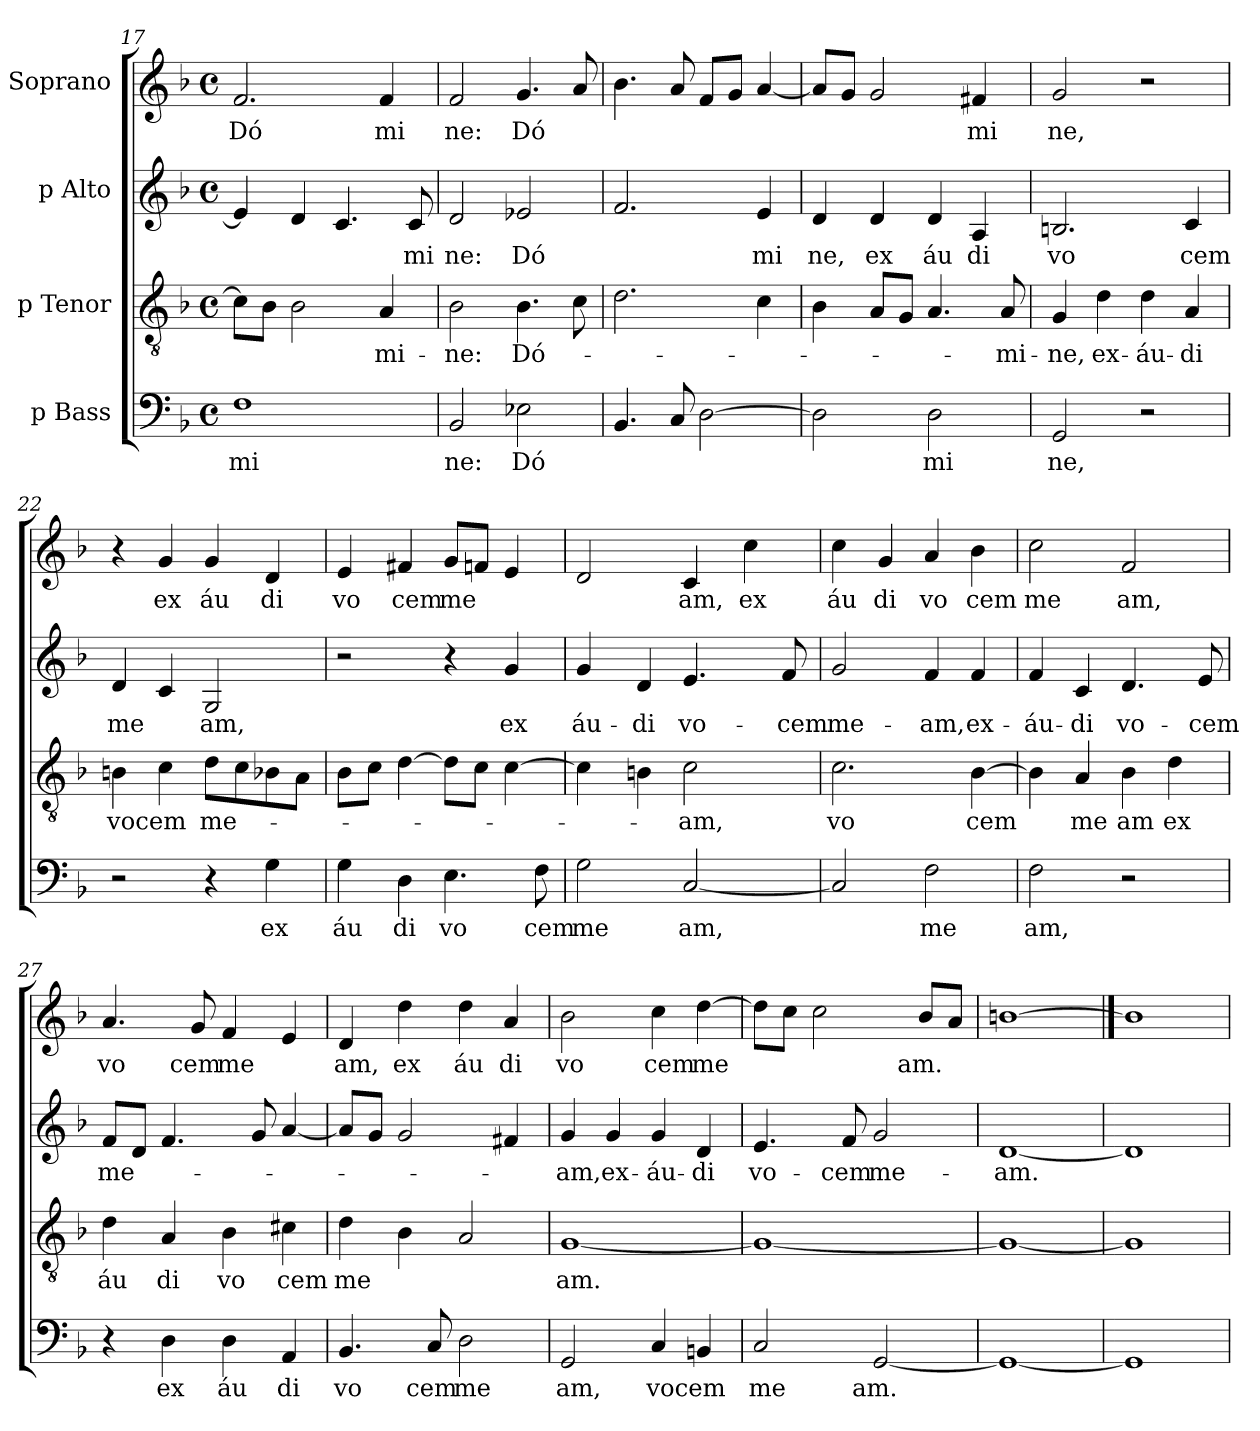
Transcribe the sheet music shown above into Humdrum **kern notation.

**kern	**text	**kern	**text	**kern	**text	**kern	**text
*part4	*part4	*part3	*part3	*part2	*part2	*part1	*part1
*staff4	*staff4	*staff3	*staff3	*staff2	*staff2	*staff1	*staff1
*I"p Bass	*	*I"p Tenor	*	*I"p Alto	*	*I"Soprano	*
*clefF4	*	*clefGv2	*	*clefG2	*	*clefG2	*
*k[b-]	*	*k[b-]	*	*k[b-]	*	*k[b-]	*
*F:	*	*F:	*	*F:	*	*F:	*
*M4/4	*	*M4/4	*	*M4/4	*	*M4/4	*
*met(c)	*	*met(c)	*	*met(c)	*	*met(c)	*
=17	=17	=17	=17	=17	=17	=17	=17
!	!LO:LY:b:cj	!	!	!	!	!	!LO:LY:b:cj
1F	mi	8c\L]	.	4e-/]	.	2.f/	Dó
.	.	8B-\J	.	.	.	.	.
.	.	2B-\	.	4d/	.	.	.
.	.	.	.	4.c/	.	.	.
!	!	!	!LO:LY:b:cj	!	!	!	!LO:LY:b:cj
.	.	4A/	-mi-	.	.	4f/	mi
!	!	!	!	!	!LO:LY:b:cj	!	!
.	.	.	.	8c/	mi	.	.
=18	=18	=18	=18	=18	=18	=18	=18
!	!LO:LY:b:cj	!	!LO:LY:b:cj	!	!LO:LY:b:cj	!	!LO:LY:b:cj
2BB-/	ne:	2B-\	-ne:	2d/	ne:	2f/	ne:
!	!LO:LY:b:cj	!	!LO:LY:b:cj	!	!LO:LY:b:cj	!	!LO:LY:b:cj
2E-X\	Dó	4.B-\	Dó-	2e-X/	Dó	4.g/	Dó
.	.	8c\	.	.	.	8a/	.
=19	=19	=19	=19	=19	=19	=19	=19
4.BB-/	.	2.d\	.	2.f/	.	4.b-\	.
8C/	.	.	.	.	.	8a/	.
[>2D\	.	.	.	.	.	8f/L	.
.	.	.	.	.	.	8g/J	.
!	!	!	!	!	!LO:LY:b:cj	!	!
.	.	4c\	.	4e/	mi	[<4a/	.
=20	=20	=20	=20	=20	=20	=20	=20
!	!	!	!	!	!LO:LY:b:cj	!	!
2D\]	.	4B-\	.	4d/	ne,	8a/L]	.
.	.	.	.	.	.	8g/J	.
!	!	!	!	!	!LO:LY:b:cj	!	!
.	.	8A/L	.	4d/	ex	2g/	.
.	.	8G/J	.	.	.	.	.
!	!LO:LY:b:cj	!	!	!	!LO:LY:b:cj	!	!
2D\	mi	4.A/	.	4d/	áu	.	.
!	!	!	!	!	!LO:LY:b:cj	!	!LO:LY:b:cj
.	.	.	.	4A/	di	4f#X/	mi
!	!	!	!LO:LY:b:cj	!	!	!	!
.	.	8A/	-mi-	.	.	.	.
=21	=21	=21	=21	=21	=21	=21	=21
!	!LO:LY:b:cj	!	!LO:LY:b:cj	!	!LO:LY:b:cj	!	!LO:LY:b:cj
2GG/	ne,	4G/	-ne,	2.Bn/	vo	2g/	ne,
!	!	!	!LO:LY:b:cj	!	!	!	!
.	.	4d\	ex-	.	.	.	.
!	!	!	!LO:LY:b:cj	!	!	!	!
2r	.	4d\	-áu-	.	.	2r	.
!	!	!	!LO:LY:b:cj	!	!LO:LY:b:cj	!	!
.	.	4A/	-di	4c/	cem	.	.
=22	=22	=22	=22	=22	=22	=22	=22
!	!	!	!LO:LY:b	!	!LO:LY:b	!	!
2r	.	4Bn\	vocem	4d/	me	4r	.
!	!	!	!	!	!	!	!LO:LY:b:cj
.	.	4c\	.	4c/	.	4g/	ex
!	!	!	!LO:LY:b	!	!LO:LY:b:cj	!	!LO:LY:b:cj
4r	.	8d\L	me-	2G/	am,	4g/	áu
.	.	8c\	.	.	.	.	.
!	!LO:LY:b:cj	!	!	!	!	!	!LO:LY:b:cj
4G\	ex	8B-X\	.	.	.	4d/	di
.	.	8A\J	.	.	.	.	.
=23	=23	=23	=23	=23	=23	=23	=23
!	!LO:LY:b:cj	!	!	!	!	!	!LO:LY:b:cj
4G\	áu	8B-\L	.	2r	.	4e/	vo
.	.	8c\J	.	.	.	.	.
!	!LO:LY:b:cj	!	!	!	!	!	!LO:LY:b:cj
4D\	di	[>4d\	.	.	.	4f#X/	cem
!	!LO:LY:b:cj	!	!	!	!	!	!LO:LY:b
4.E\	vo	8d\L]	.	4r	.	8g/L	me
.	.	8c\J	.	.	.	8fn/J	.
!	!	!	!	!	!LO:LY:b:cj	!	!
.	.	[<4c\	.	4g/	ex	4e/	.
!	!LO:LY:b:cj	!	!	!	!	!	!
8F\	cem	.	.	.	.	.	.
!!LO:LB:g=z
=24	=24	=24	=24	=24	=24	=24	=24
!	!LO:LY:b:cj	!	!	!	!LO:LY:b:cj	!	!
*	*	*^	*	*^	*	*	*
2G\	me	4c\]	16.ryy	.	4g/	16.ryy	áu-	2d/	.
.	.	.	2ryy	.	.	2ryy	.	.	.
!	!	!	!	!	!	!	!LO:LY:b:cj	!	!
.	.	4Bn\	.	.	4d/	.	-di	.	.
!	!LO:LY:b:cj	!	!	!LO:LY:b:cj	!	!	!LO:LY:b:cj	!	!LO:LY:b:cj
[<2C/	am,	2c\	.	-am,	4.e/	.	vo-	4c/	am,
.	.	.	4ryy	.	.	4ryy	.	.	.
!	!	!	!	!	!	!	!	!	!LO:LY:b:cj
.	.	.	.	.	.	.	.	4cc\	ex
.	.	.	8ryy	.	.	8ryy	.	.	.
!	!	!	!	!	!	!	!LO:LY:b:cj	!	!
.	.	.	.	.	8f/	.	-cem	.	.
.	.	.	32ryy	.	.	32ryy	.	.	.
=25	=25	=25	=25	=25	=25	=25	=25	=25	=25
!	!	!	!	!LO:LY:b:cj	!	!	!LO:LY:b:cj	!	!LO:LY:b:cj
*	*	*v	*v	*	*	*	*	*	*
*	*	*	*	*v	*v	*	*	*
2C/]	.	2.c\	vo	2g/	me-	4cc\	áu
!	!	!	!	!	!	!	!LO:LY:b:cj
.	.	.	.	.	.	4g/	di
!	!LO:LY:b:cj	!	!	!	!LO:LY:b:cj	!	!LO:LY:b:cj
2F\	me	.	.	4f/	-am,	4a/	vo
!	!	!	!LO:LY:b:cj	!	!LO:LY:b:cj	!	!LO:LY:b:cj
.	.	[>4B-\	cem	4f/	ex-	4b-\	cem
=26	=26	=26	=26	=26	=26	=26	=26
!	!LO:LY:b:cj	!	!	!	!LO:LY:b:cj	!	!LO:LY:b:cj
2F\	am,	4B-\]	.	4f/	-áu-	2cc\	me
!	!	!	!LO:LY:b:cj	!	!LO:LY:b:cj	!	!
.	.	4A/	me	4c/	-di	.	.
!	!	!	!LO:LY:b:cj	!	!LO:LY:b:cj	!	!LO:LY:b:cj
2r	.	4B-\	am	4.d/	vo-	2f/	am,
!	!	!	!LO:LY:b:cj	!	!	!	!
.	.	4d\	ex	.	.	.	.
!	!	!	!	!	!LO:LY:b:cj	!	!
.	.	.	.	8e/	-cem	.	.
=27	=27	=27	=27	=27	=27	=27	=27
!	!	!	!LO:LY:b:cj	!	!LO:LY:b	!	!LO:LY:b:cj
4r	.	4d\	áu	8f/L	me-	4.a/	vo
.	.	.	.	8d/J	.	.	.
!	!LO:LY:b:cj	!	!LO:LY:b:cj	!	!	!	!
4D\	ex	4A/	di	4.f/	.	.	.
!	!	!	!	!	!	!	!LO:LY:b:cj
.	.	.	.	.	.	8g/	cem
!	!LO:LY:b:cj	!	!LO:LY:b:cj	!	!	!	!LO:LY:b
4D\	áu	4B-\	vo	.	.	4f/	me
.	.	.	.	8g/	.	.	.
!	!LO:LY:b:cj	!	!LO:LY:b:cj	!	!	!	!
4AA/	di	4c#X\	cem	[<4a/	.	4e/	.
=28	=28	=28	=28	=28	=28	=28	=28
!	!LO:LY:b:cj	!	!LO:LY:b	!	!	!	!LO:LY:b:cj
4.BB-/	vo	4d\	me	8a/L]	.	4d/	am,
.	.	.	.	8g/J	.	.	.
!	!	!	!	!	!	!	!LO:LY:b:cj
.	.	4B-\	.	2g/	.	4dd\	ex
!	!LO:LY:b:cj	!	!	!	!	!	!
8C/	cem	.	.	.	.	.	.
!	!LO:LY:b:cj	!	!	!	!	!	!LO:LY:b:cj
2D\	me	2A/	.	.	.	4dd\	áu
!	!	!	!	!	!	!	!LO:LY:b:cj
.	.	.	.	4f#X/	.	4a/	di
=29	=29	=29	=29	=29	=29	=29	=29
!	!LO:LY:b:cj	!	!LO:LY:b:cj	!	!LO:LY:b:cj	!	!LO:LY:b:cj
2GG/	am,	[<1G	am.	4g/	-am,	2b-\	vo
!	!	!	!	!	!LO:LY:b:cj	!	!
.	.	.	.	4g/	ex-	.	.
!	!LO:LY:b	!	!	!	!LO:LY:b:cj	!	!LO:LY:b:cj
4C/	vocem	.	.	4g/	-áu-	4cc\	cem
!	!	!	!	!	!LO:LY:b:cj	!	!LO:LY:b
4BBn/	.	.	.	4d/	-di	[>4dd\	me
=30	=30	=30	=30	=30	=30	=30	=30
!	!LO:LY:b:cj	!	!	!	!LO:LY:b:cj	!	!
2C/	me	1G_<	.	4.e/	vo-	8dd\L]	.
.	.	.	.	.	.	8cc\J	.
.	.	.	.	.	.	2cc\	.
!	!	!	!	!	!LO:LY:b:cj	!	!
.	.	.	.	8f/	-cem	.	.
!	!LO:LY:b:cj	!	!	!	!LO:LY:b:cj	!	!
[<2GG/	am.	.	.	2g/	me-	.	.
!	!	!	!	!	!	!	!LO:LY:b
.	.	.	.	.	.	8b-/L	am.
.	.	.	.	.	.	8a/J	.
=31	=31	=31	=31	=31	=31	=31	=31
!	!	!	!	!	!LO:LY:b:cj	!	!
1GG_	.	1G_	.	[1d	-am.	[1bn	.
=32	==32	=32	==32	=32	==32	==32	==32
1GG]	.	1G]	.	1d]	.	1b]	.
=	=	=	=	=	=	=	=
*-	*-	*-	*-	*-	*-	*-	*-
